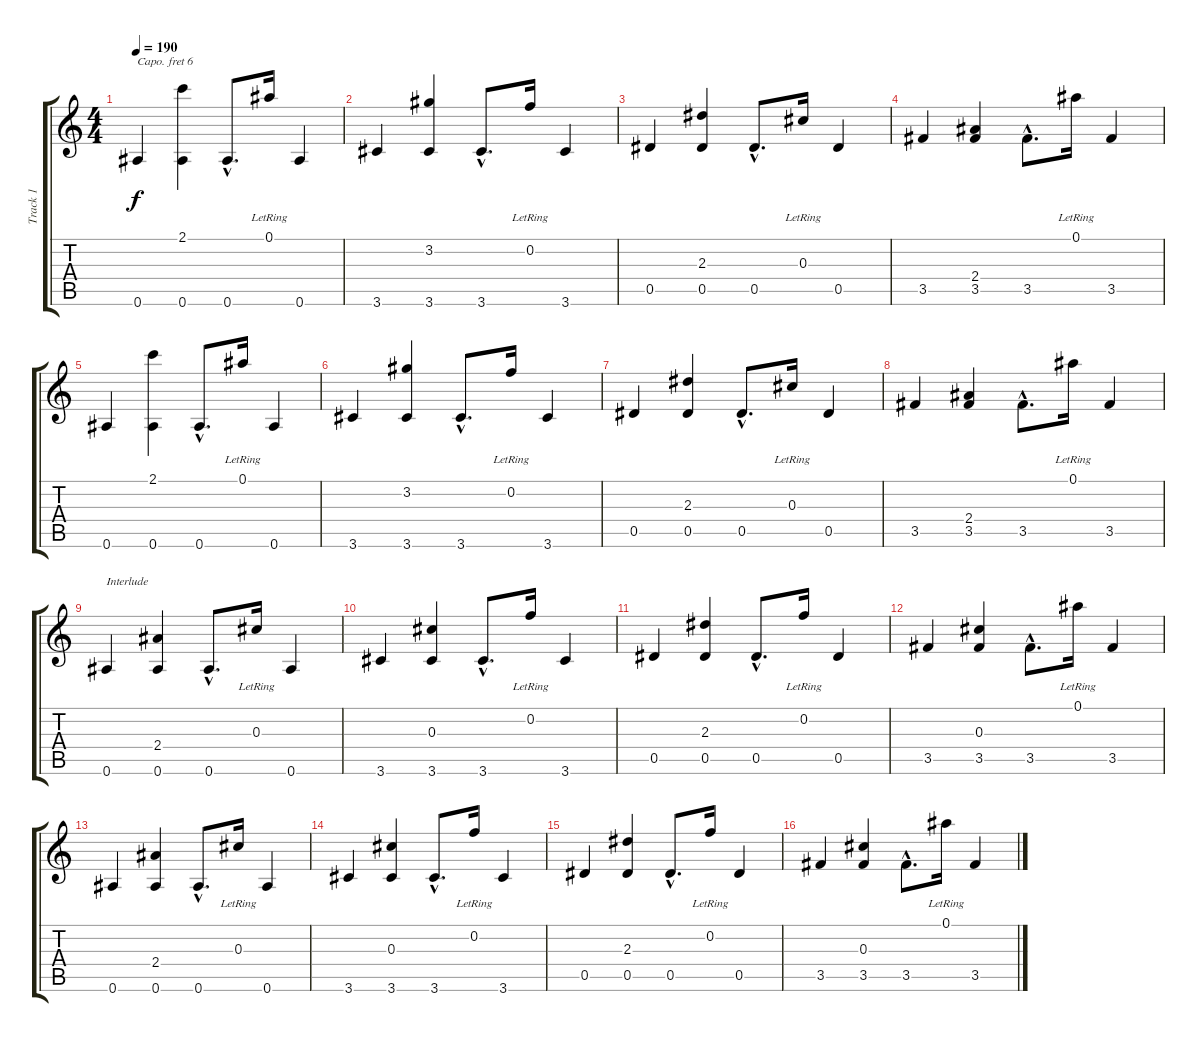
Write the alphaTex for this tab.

\track ("Track 1" "Track 1") {instrument acousticguitarsteel}
\staff {score tabs}
\capo 6
\tuning (E4 B3 G3 D3 A2 E2) {hide}
\ts (4 4)
\tempo 190
\clef g2
\ks c
0.6.4{dy f} (2.1 0.6).4 0.6{hac}.8{d} 0.1{lr}.16 0.6.4 |
3.6.4 (3.2 3.6).4 3.6{hac}.8{d} 0.2{lr}.16 3.6.4 |
0.5.4 (2.3 0.5).4 0.5{hac}.8{d} 0.3{lr}.16 0.5.4 |
3.5.4 (2.4 3.5).4 3.5{hac}.8{d} 0.1{lr}.16 3.5.4 |
0.6.4 (2.1 0.6).4 0.6{hac}.8{d} 0.1{lr}.16 0.6.4 |
3.6.4 (3.2 3.6).4 3.6{hac}.8{d} 0.2{lr}.16 3.6.4 |
0.5.4 (2.3 0.5).4 0.5{hac}.8{d} 0.3{lr}.16 0.5.4 |
3.5.4 (2.4 3.5).4 3.5{hac}.8{d} 0.1{lr}.16 3.5.4 |
0.6.4{txt "Interlude"} (2.4 0.6).4 0.6{hac}.8{d} 0.3{lr}.16 0.6.4 |
3.6.4 (0.3 3.6).4 3.6{hac}.8{d} 0.2{lr}.16 3.6.4 |
0.5.4 (2.3 0.5).4 0.5{hac}.8{d} 0.2{lr}.16 0.5.4 |
3.5.4 (0.3 3.5).4 3.5{hac}.8{d} 0.1{lr}.16 3.5.4 |
0.6.4 (2.4 0.6).4 0.6{hac}.8{d} 0.3{lr}.16 0.6.4 |
3.6.4 (0.3 3.6).4 3.6{hac}.8{d} 0.2{lr}.16 3.6.4 |
0.5.4 (2.3 0.5).4 0.5{hac}.8{d} 0.2{lr}.16 0.5.4 |
3.5.4 (0.3 3.5).4 3.5{hac}.8{d} 0.1{lr}.16 3.5.4
